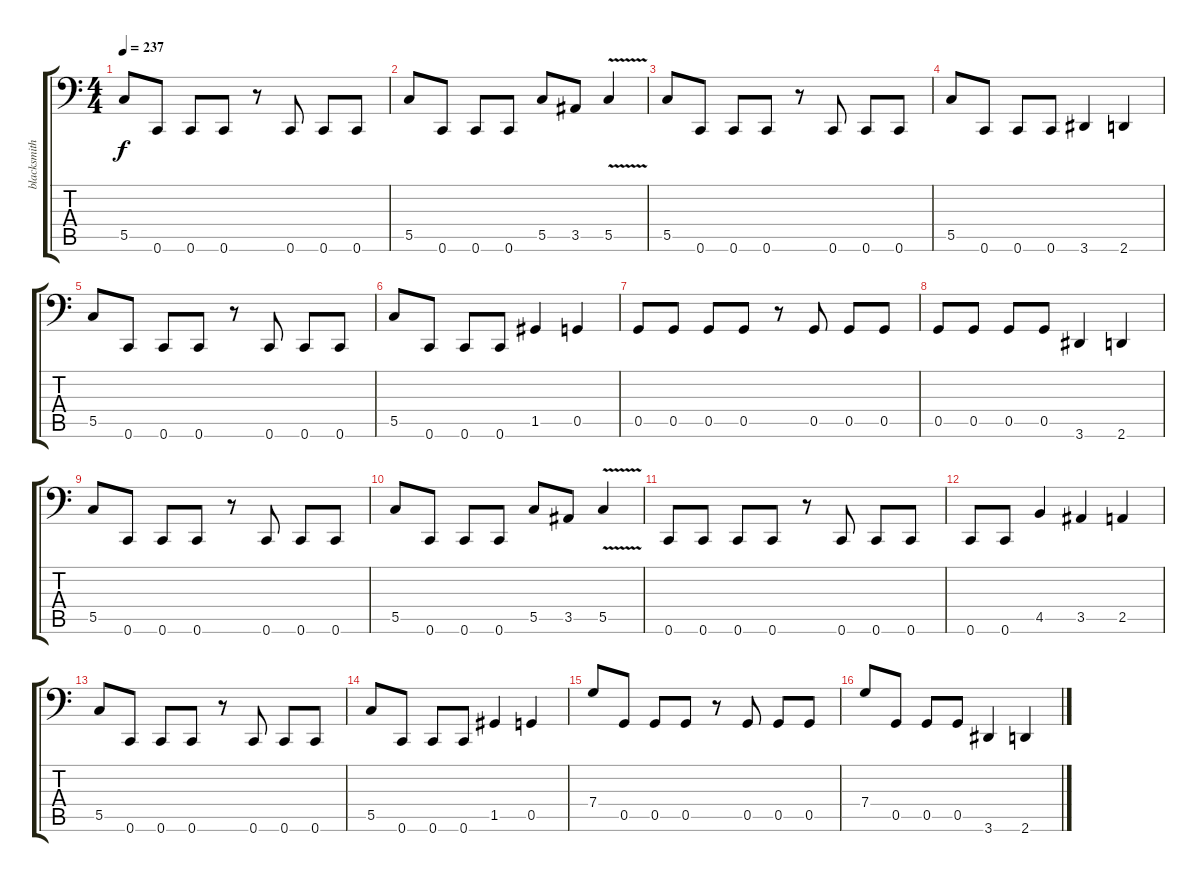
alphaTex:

\track ("blacksmith" "blacksmith") {instrument electricbassfinger}
\staff {score tabs}
\tuning (D3 A2 F2 C2 G1 C1) {hide}
\ts (4 4)
\tempo 237
\clef f4
\ks c
5.5.8{dy f} 0.6.8 0.6.8 0.6.8 r.8 0.6.8 0.6.8 0.6.8 |
5.5.8 0.6.8 0.6.8 0.6.8 5.5.8 3.5.8 5.5{v}.4 |
5.5.8 0.6.8 0.6.8 0.6.8 r.8 0.6.8 0.6.8 0.6.8 |
5.5.8 0.6.8 0.6.8 0.6.8 3.6.4 2.6.4 |
5.5.8 0.6.8 0.6.8 0.6.8 r.8 0.6.8 0.6.8 0.6.8 |
5.5.8 0.6.8 0.6.8 0.6.8 1.5.4 0.5.4 |
0.5.8 0.5.8 0.5.8 0.5.8 r.8 0.5.8 0.5.8 0.5.8 |
0.5.8 0.5.8 0.5.8 0.5.8 3.6.4 2.6.4 |
5.5.8 0.6.8 0.6.8 0.6.8 r.8 0.6.8 0.6.8 0.6.8 |
5.5.8 0.6.8 0.6.8 0.6.8 5.5.8 3.5.8 5.5{v}.4 |
0.6.8 0.6.8 0.6.8 0.6.8 r.8 0.6.8 0.6.8 0.6.8 |
0.6.8 0.6.8 4.5.4 3.5.4 2.5.4 |
5.5.8 0.6.8 0.6.8 0.6.8 r.8 0.6.8 0.6.8 0.6.8 |
5.5.8 0.6.8 0.6.8 0.6.8 1.5.4 0.5.4 |
7.4.8 0.5.8 0.5.8 0.5.8 r.8 0.5.8 0.5.8 0.5.8 |
7.4.8 0.5.8 0.5.8 0.5.8 3.6.4 2.6.4
